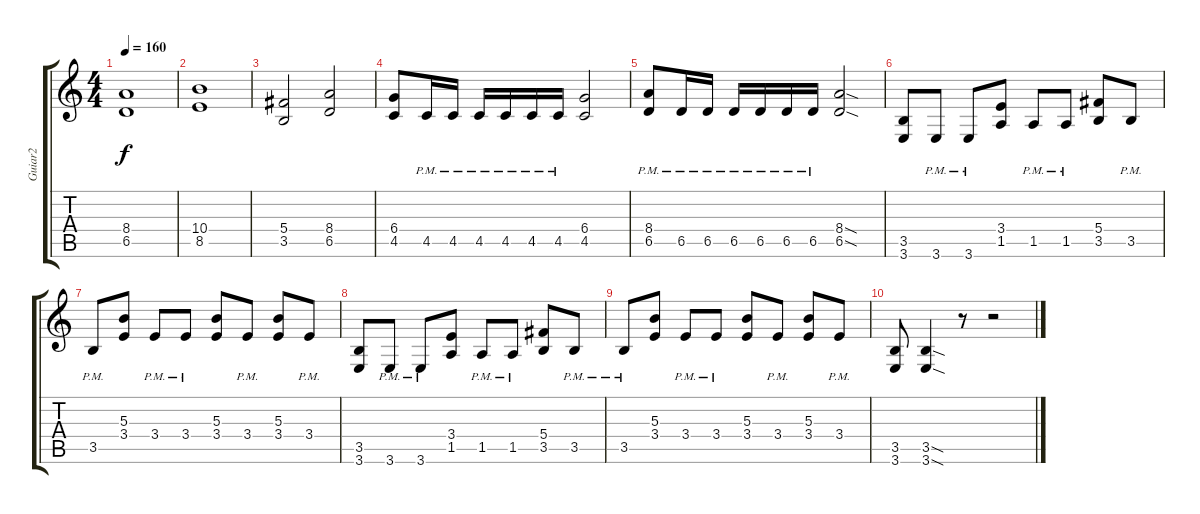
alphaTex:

\track ("Guiar2" "Guiar2") {instrument distortionguitar}
\staff {score tabs}
\tuning (Eb4 Bb3 Gb3 Db3 Ab2 Db2) {hide}
\ts (4 4)
\tempo 160
\clef g2
\ks c
(8.4 6.5).1{dy f} |
(10.4 8.5).1 |
(5.4 3.5).2 (8.4 6.5).2 |
(6.4 4.5).8 4.5{pm}.16 4.5{pm}.16 4.5{pm}.16 4.5{pm}.16 4.5{pm}.16 4.5{pm}.16 (6.4 4.5).2 |
(8.4{pm} 6.5{pm}).8 6.5{pm}.16 6.5{pm}.16 6.5{pm}.16 6.5{pm}.16 6.5{pm}.16 6.5{pm}.16 (8.4{sod} 6.5{sod}).2 |
(3.5 3.6).8 3.6{pm}.8 3.6{pm}.8 (3.4 1.5).8 1.5{pm}.8 1.5{pm}.8 (5.4 3.5).8 3.5{pm}.8 |
3.5{pm}.8 (5.3 3.4).8 3.4{pm}.8 3.4{pm}.8 (5.3 3.4).8 3.4{pm}.8 (5.3 3.4).8 3.4{pm}.8 |
(3.5 3.6).8 3.6{pm}.8 3.6{pm}.8 (3.4 1.5).8 1.5{pm}.8 1.5{pm}.8 (5.4 3.5).8 3.5{pm}.8 |
3.5{pm}.8 (5.3 3.4).8 3.4{pm}.8 3.4{pm}.8 (5.3 3.4).8 3.4{pm}.8 (5.3 3.4).8 3.4{pm}.8 |
(3.5 3.6).8 (3.5{sod} 3.6{sod}).4 r.8 r.2
